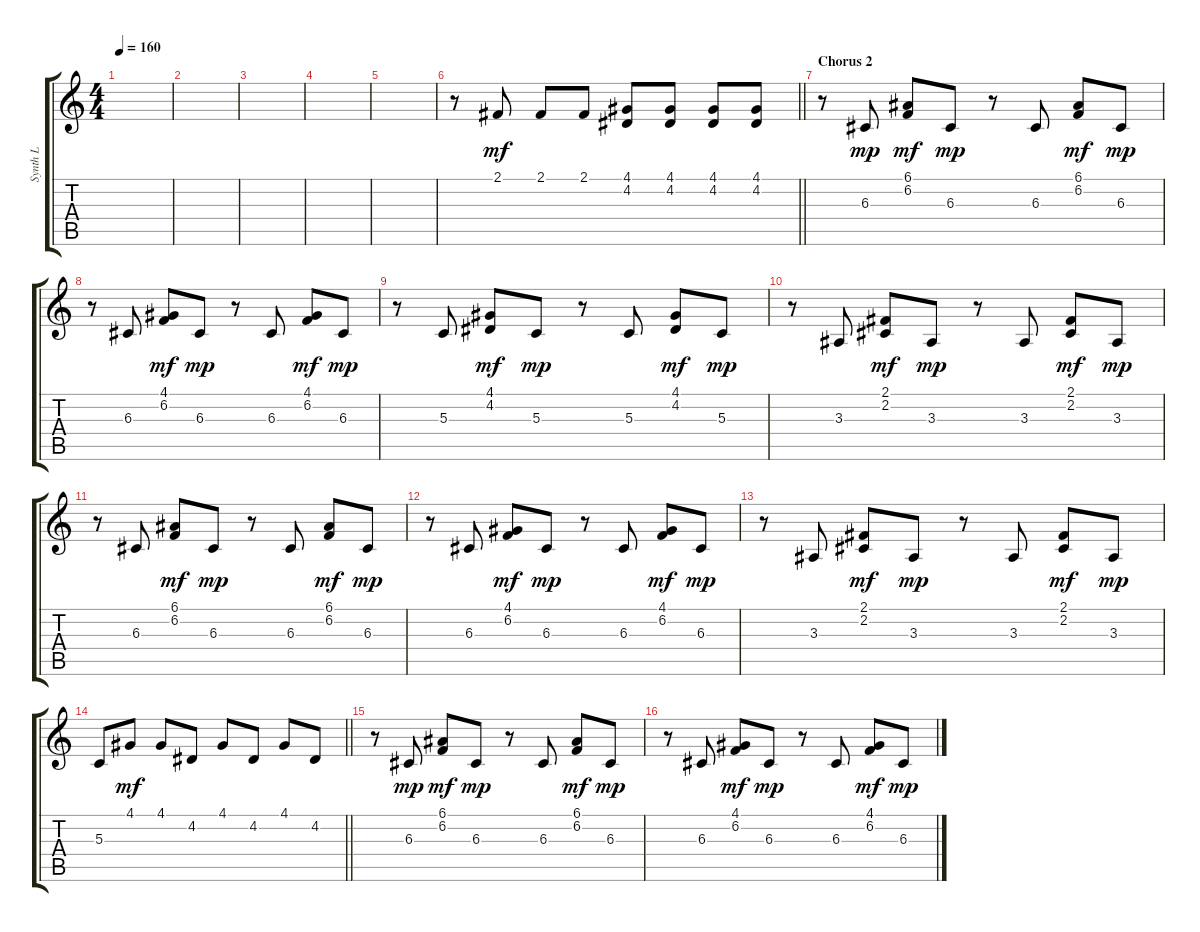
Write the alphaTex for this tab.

\track ("Synth L" "Synth L") {instrument lead2sawtooth}
\staff {score tabs}
\tuning (E4 B3 G3 D3 A2 E2) {hide}
\ts (4 4)
\tempo 160
\clef g2
\ks c
|
|
|
|
|
\barLineRight lightlight
r.8{volume 10} 2.1.8{dy mf} 2.1.8 2.1.8 (4.1 4.2).8 (4.1 4.2).8 (4.1 4.2).8 (4.1 4.2).8 |
\section ("" "Chorus 2")
r.8 6.3.8{dy mp} (6.1 6.2).8{dy mf} 6.3.8{dy mp} r.8 6.3.8 (6.1 6.2).8{dy mf} 6.3.8{dy mp} |
r.8 6.3.8 (4.1 6.2).8{dy mf} 6.3.8{dy mp} r.8 6.3.8 (4.1 6.2).8{dy mf} 6.3.8{dy mp} |
r.8 5.3.8 (4.1 4.2).8{dy mf} 5.3.8{dy mp} r.8 5.3.8 (4.1 4.2).8{dy mf} 5.3.8{dy mp} |
r.8 3.3.8 (2.1 2.2).8{dy mf} 3.3.8{dy mp} r.8 3.3.8 (2.1 2.2).8{dy mf} 3.3.8{dy mp} |
r.8 6.3.8 (6.1 6.2).8{dy mf} 6.3.8{dy mp} r.8 6.3.8 (6.1 6.2).8{dy mf} 6.3.8{dy mp} |
r.8 6.3.8 (4.1 6.2).8{dy mf} 6.3.8{dy mp} r.8 6.3.8 (4.1 6.2).8{dy mf} 6.3.8{dy mp} |
r.8 3.3.8 (2.1 2.2).8{dy mf} 3.3.8{dy mp} r.8 3.3.8 (2.1 2.2).8{dy mf} 3.3.8{dy mp} |
\barLineRight lightlight
5.3.8 4.1.8{dy mf} 4.1.8 4.2.8 4.1.8 4.2.8 4.1.8 4.2.8 |
r.8 6.3.8{dy mp} (6.1 6.2).8{dy mf} 6.3.8{dy mp} r.8 6.3.8 (6.1 6.2).8{dy mf} 6.3.8{dy mp} |
r.8 6.3.8 (4.1 6.2).8{dy mf} 6.3.8{dy mp} r.8 6.3.8 (4.1 6.2).8{dy mf} 6.3.8{dy mp}
